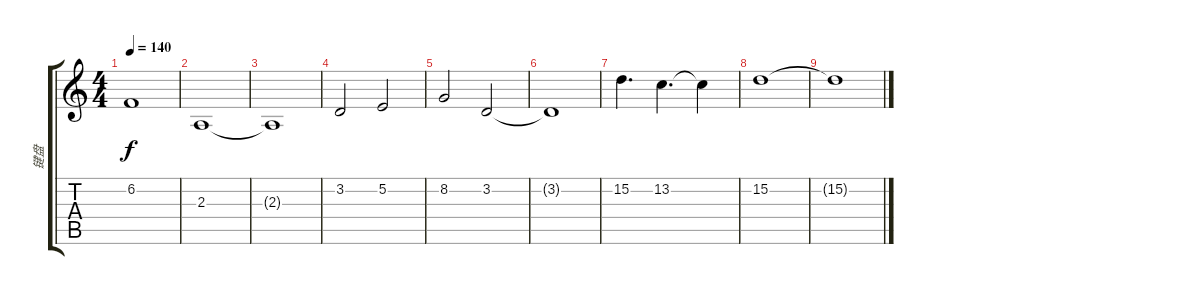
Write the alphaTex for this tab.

\track ("键盘" "键盘") {instrument lead5charang}
\staff {score tabs}
\tuning (E4 B3 G3 D3 A2 E2) {hide}
\ts (4 4)
\tempo 140
\clef g2
\ks c
6.2{t}.1{dy f} |
2.3.1 |
2.3{t}.1 |
3.2.2 5.2.2 |
8.2.2 3.2.2 |
3.2{t}.1 |
15.2.4{d} 13.2.4{d} 13.2{t}.4 |
15.2.1 |
15.2{t}.1
